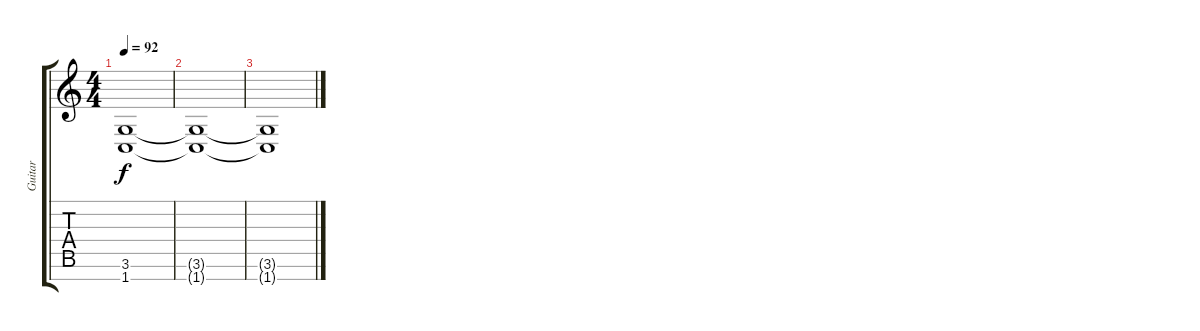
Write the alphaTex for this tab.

\track ("Guitar" "Guitar") {instrument distortionguitar}
\staff {score tabs}
\tuning (E4 B3 G3 D3 A2 E2 B1) {hide}
\ts (4 4)
\tempo 92
\clef g2
\ks c
(3.6{t} 1.7{t}).1{dy f} |
(3.6{t} 1.7{t}).1 |
(3.6{t} 1.7{t}).1
